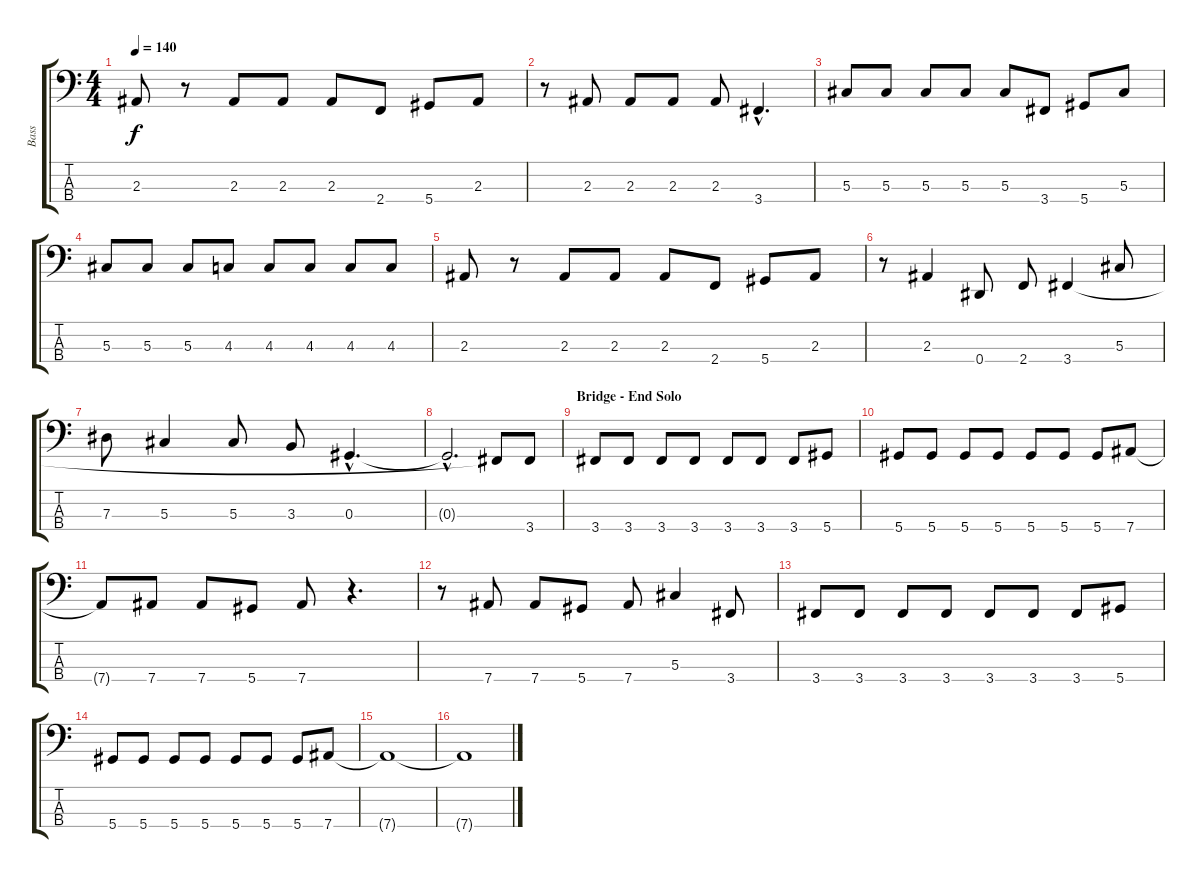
\track ("Bass" "Bass") {instrument electricbassfinger}
\staff {score tabs}
\tuning (Gb2 Db2 Ab1 Eb1) {hide}
\ts (4 4)
\tempo 140
\clef f4
\ks c
2.3.8{dy f} r.8 2.3.8 2.3.8 2.3.8 2.4.8 5.4.8 2.3.8 |
r.8 2.3.8 2.3.8 2.3.8 2.3.8 3.4{hac}.4{d} |
5.3.8 5.3.8 5.3.8 5.3.8 5.3.8 3.4.8 5.4.8 5.3.8 |
5.3.8 5.3.8 5.3.8 4.3.8 4.3.8 4.3.8 4.3.8 4.3.8 |
2.3.8 r.8 2.3.8 2.3.8 2.3.8 2.4.8 5.4.8 2.3.8 |
r.8 2.3.4 0.4.8 2.4.8 3.4.4 5.3.8 |
7.3.8 5.3.4 5.3.8 3.3.8 0.3{hac}.4{d} |
0.3{hac t}.2{d} 3.4{t}.8 3.4.8 |
\section ("" "Bridge - End Solo")
3.4.8 3.4.8 3.4.8 3.4.8 3.4.8 3.4.8 3.4.8 5.4.8 |
5.4.8 5.4.8 5.4.8 5.4.8 5.4.8 5.4.8 5.4.8 7.4.8 |
7.4{t}.8 7.4.8 7.4.8 5.4.8 7.4.8 r.4{d} |
r.8 7.4.8 7.4.8 5.4.8 7.4.8 5.3.4 3.4.8 |
3.4.8 3.4.8 3.4.8 3.4.8 3.4.8 3.4.8 3.4.8 5.4.8 |
5.4.8 5.4.8 5.4.8 5.4.8 5.4.8 5.4.8 5.4.8 7.4.8 |
7.4{t}.1{volume 4} |
7.4{t}.1
